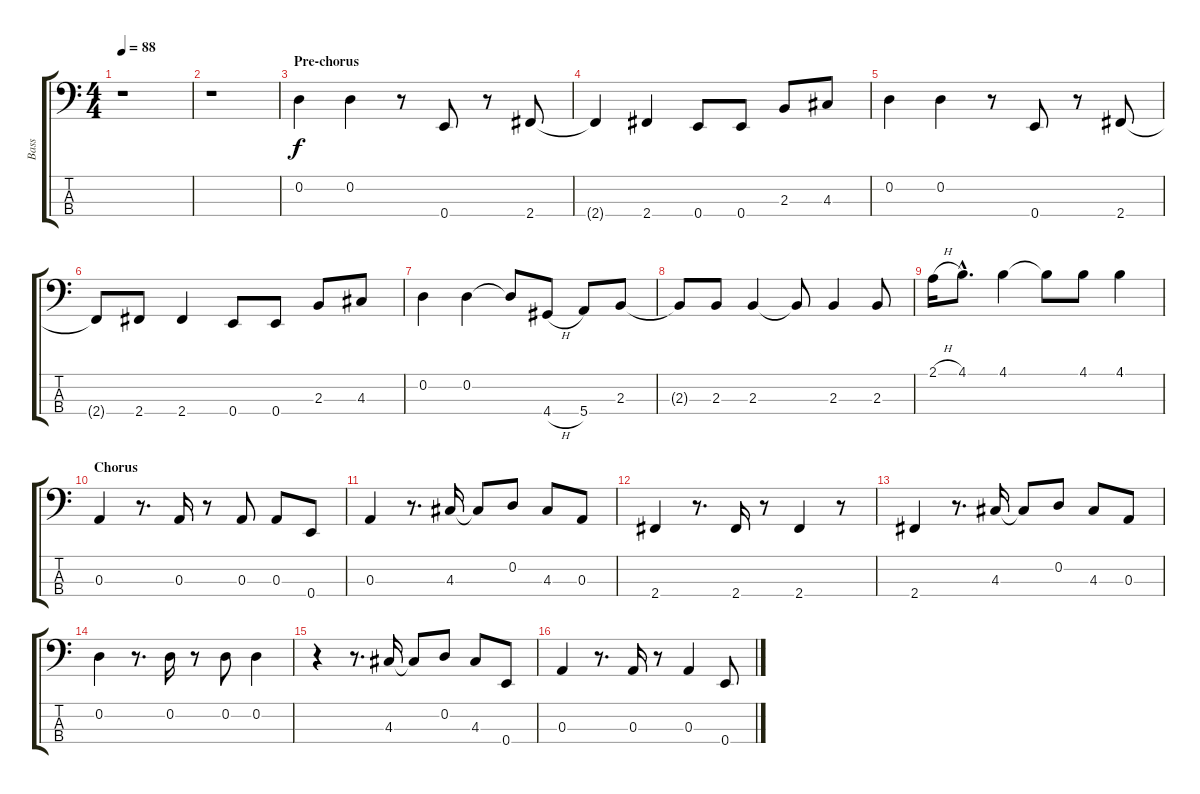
\track ("Bass" "Bass") {instrument electricbassfinger}
\staff {score tabs}
\tuning (G2 D2 A1 E1) {hide}
\ts (4 4)
\tempo 88
\clef f4
\ks c
r.1{dy f} |
r.1 |
\section ("" "Pre-chorus")
0.2.4 0.2.4 r.8 0.4.8 r.8 2.4.8 |
2.4{t}.4 2.4.4 0.4.8 0.4.8 2.3.8 4.3.8 |
0.2.4 0.2.4 r.8 0.4.8 r.8 2.4.8 |
2.4{t}.8 2.4.8 2.4.4 0.4.8 0.4.8 2.3.8 4.3.8 |
0.2.4 0.2.4 0.2{t}.8 4.4{h}.8 5.4.8 2.3.8 |
2.3{t}.8 2.3.8 2.3.4 2.3{t}.8 2.3.4 2.3.8 |
2.1{h}.16 4.1{hac}.8{d} 4.1.4 4.1{t}.8 4.1.8 4.1.4 |
\section ("" "Chorus")
0.3.4 r.8{d} 0.3.16 r.8 0.3.8 0.3.8 0.4.8 |
0.3.4 r.8{d} 4.3.16 4.3{t}.8 0.2.8 4.3.8 0.3.8 |
2.4.4 r.8{d} 2.4.16 r.8 2.4.4 r.8 |
2.4.4 r.8{d} 4.3.16 4.3{t}.8 0.2.8 4.3.8 0.3.8 |
0.2.4 r.8{d} 0.2.16 r.8 0.2.8 0.2.4 |
r.4 r.8{d} 4.3.16 4.3{t}.8 0.2.8 4.3.8 0.4.8 |
0.3.4 r.8{d} 0.3.16 r.8 0.3.4 0.4.8
